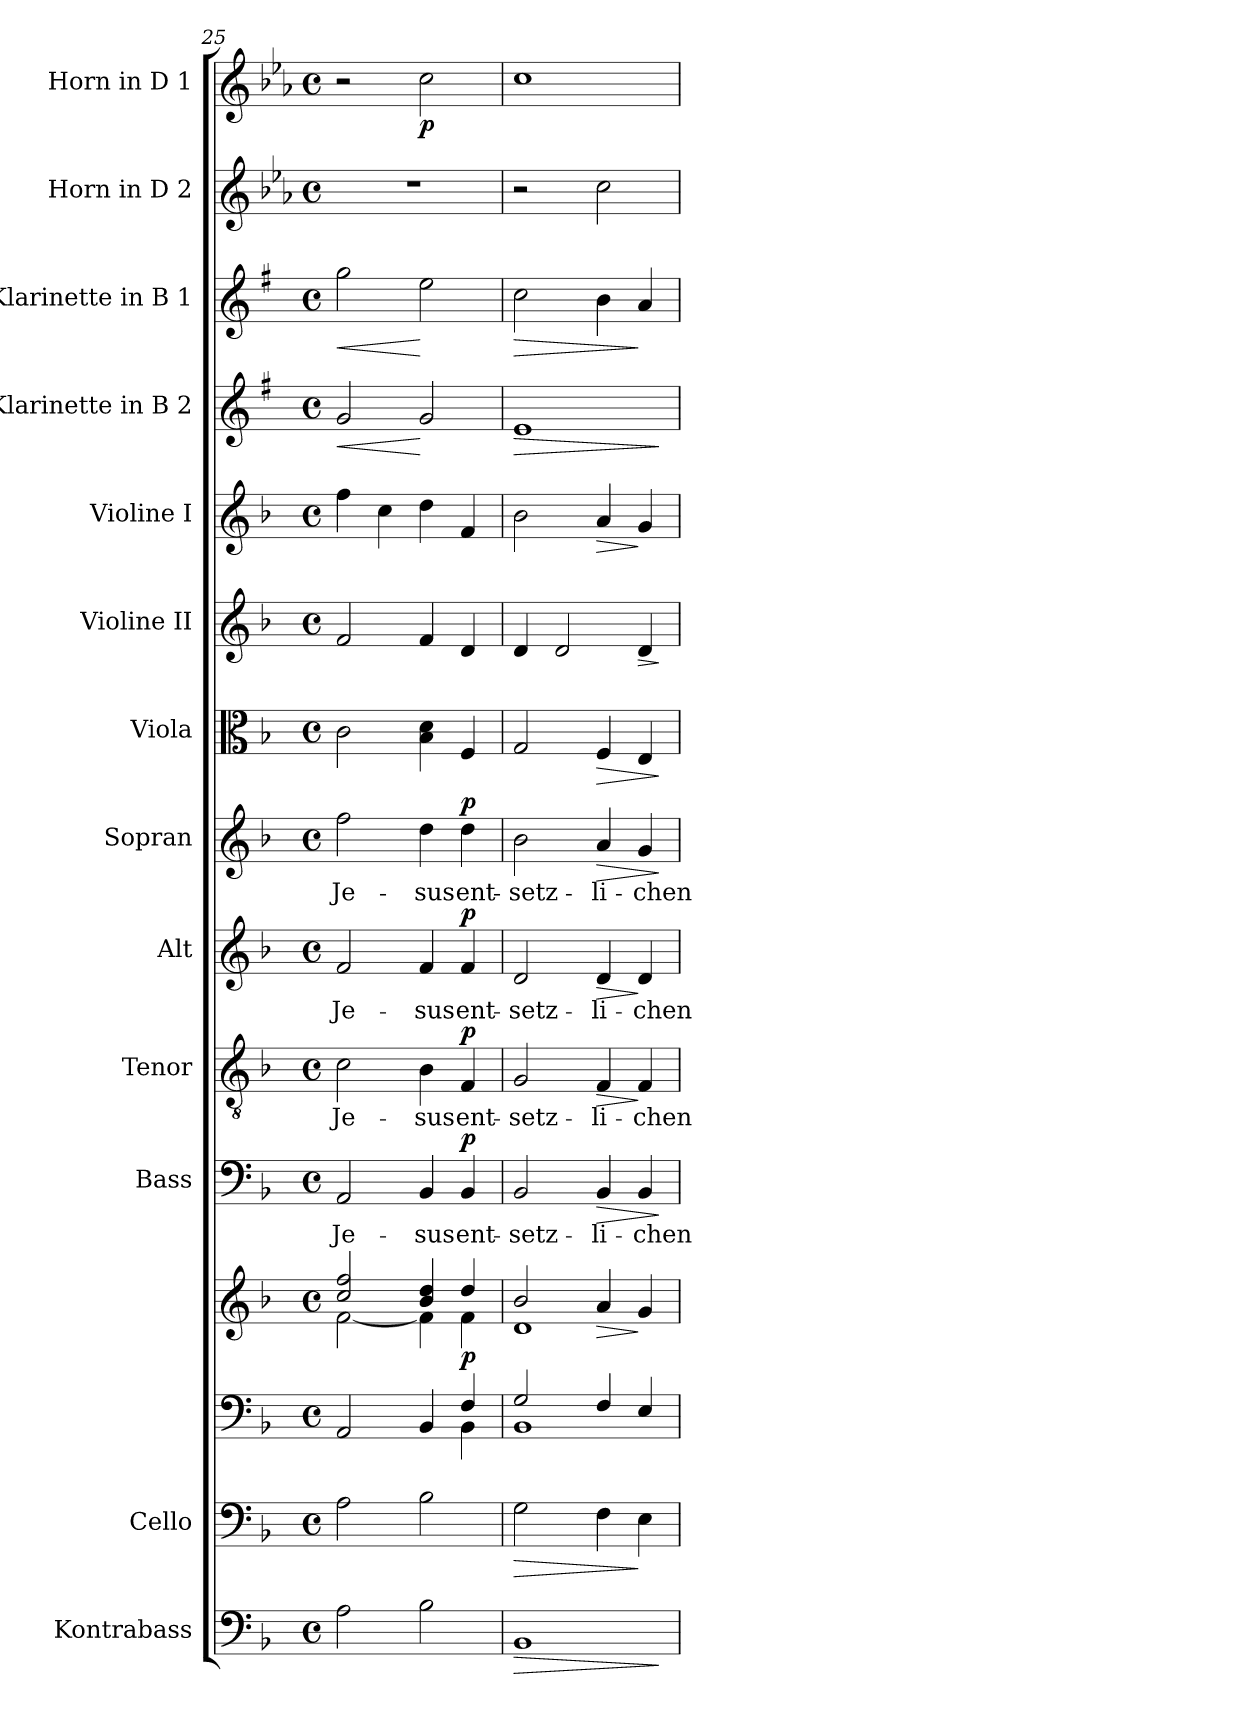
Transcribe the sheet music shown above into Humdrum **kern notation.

**kern	**dynam	**kern	**dynam	**kern	**kern	**dynam	**kern	**text	**dynam	**kern	**text	**dynam	**kern	**text	**dynam	**kern	**text	**dynam	**kern	**dynam	**kern	**dynam	**kern	**dynam	**kern	**dynam	**kern	**dynam	**kern	**kern	**dynam
*part14	*part14	*part13	*part13	*part12	*part12	*part12	*part11	*part11	*part11	*part10	*part10	*part10	*part9	*part9	*part9	*part8	*part8	*part8	*part7	*part7	*part6	*part6	*part5	*part5	*part4	*part4	*part3	*part3	*part2	*part1	*part1
*staff15	*staff15	*staff14	*staff14	*staff13	*staff12	*staff12/13	*staff11	*staff11	*staff11	*staff10	*staff10	*staff10	*staff9	*staff9	*staff9	*staff8	*staff8	*staff8	*staff7	*staff7	*staff6	*staff6	*staff5	*staff5	*staff4	*staff4	*staff3	*staff3	*staff2	*staff1	*staff1
*I"Kontrabass	*	*I"Cello	*	*	*	*	*I"Bass	*	*	*I"Tenor	*	*	*I"Alt	*	*	*I"Sopran	*	*	*I"Viola	*	*I"Violine II	*	*I"Violine I	*	*I"Klarinette in B 2	*	*I"Klarinette in B 1	*	*I"Horn in D 2	*I"Horn in D 1	*
*I'Kb.	*	*	*	*	*	*	*I'B	*	*	*I'T	*	*	*I'A	*	*	*I'S	*	*	*I'Vla.	*	*I'Vl. II	*	*I'Vl. I	*	*	*	*	*	*I'Hrn. 2	*I'Hrn. 1	*
*clefF4	*	*clefF4	*	*clefF4	*clefG2	*	*clefF4	*	*	*clefGv2	*	*	*clefG2	*	*	*clefG2	*	*	*clefC3	*	*clefG2	*	*clefG2	*	*clefG2	*	*clefG2	*	*clefG2	*clefG2	*
*ITrd7c12	*	*	*	*	*	*	*	*	*	*	*	*	*	*	*	*	*	*	*	*	*	*	*	*	*ITrd1c2	*	*ITrd1c2	*	*ITrd-1c-2	*ITrd-1c-2	*
*k[b-]	*	*k[b-]	*	*k[b-]	*k[b-]	*	*k[b-]	*	*	*k[b-]	*	*	*k[b-]	*	*	*k[b-]	*	*	*k[b-]	*	*k[b-]	*	*k[b-]	*	*k[b-]	*	*k[b-]	*	*k[b-]	*k[b-]	*
*F:	*	*F:	*	*F:	*F:	*	*F:	*	*	*F:	*	*	*F:	*	*	*F:	*	*	*F:	*	*F:	*	*F:	*	*F:	*	*F:	*	*F:	*F:	*
*M4/4	*	*M4/4	*	*M4/4	*M4/4	*	*M4/4	*	*	*M4/4	*	*	*M4/4	*	*	*M4/4	*	*	*M4/4	*	*M4/4	*	*M4/4	*	*M4/4	*	*M4/4	*	*M4/4	*M4/4	*
*met(c)	*	*met(c)	*	*met(c)	*met(c)	*	*met(c)	*	*	*met(c)	*	*	*met(c)	*	*	*met(c)	*	*	*met(c)	*	*met(c)	*	*met(c)	*	*met(c)	*	*met(c)	*	*met(c)	*met(c)	*
=25	=25	=25	=25	=25	=25	=25	=25	=25	=25	=25	=25	=25	=25	=25	=25	=25	=25	=25	=25	=25	=25	=25	=25	=25	=25	=25	=25	=25	=25	=25	=25
*	*	*	*	*^	*^	*	*	*	*	*	*	*	*	*	*	*	*	*	*	*	*	*	*	*	*	*	*	*	*	*	*
!	!	!	!	!	!	!	!	!	!	!LO:LY:b	!	!	!LO:LY:b	!	!	!LO:LY:b	!	!	!LO:LY:b	!	!	!	!	!	!	!	!	!LO:HP:b	!	!LO:HP:b	!	!	!
2AA\	.	2A\	.	2AA/	2.ryy	2cc/ 2ff/	[<2f\	.	2AA/	Je-	.	2c\	Je-	.	2f/	Je-	.	2ff\	Je-	.	2c\	.	2f/	.	4ff\	.	2f/	<	2ff\	<	1r	2r	.
.	.	.	.	.	.	.	.	.	.	.	.	.	.	.	.	.	.	.	.	.	.	.	.	.	4cc\	.	.	.	.	.	.	.	.
!	!	!	!	!	!	!	!	!	!	!LO:LY:b	!	!	!LO:LY:b	!	!	!LO:LY:b	!	!	!LO:LY:b	!	!	!	!	!	!	!	!	!	!	!	!	!	!LO:DY:b
2BB-\	.	2B-\	.	4BB-/	.	4b-/ 4dd/	4f\]	.	4BB-/	-sus	.	4B-\	-sus	.	4f/	-sus	.	4dd\	-sus	.	4B-\ 4d\	.	4f/	.	4dd\	.	2f/	[	2dd\	[	.	2dd\	p
!	!	!	!	!	!	!	!	!LO:DY:b	!	!LO:LY:b	!LO:DY:a	!	!LO:LY:b	!LO:DY:a	!	!LO:LY:b	!LO:DY:a	!	!LO:LY:b	!LO:DY:a	!	!	!	!	!	!	!	!	!	!	!	!	!
.	.	.	.	4F/	4BB-\	4dd/	4f\	p	4BB-/	ent-	p	4F/	ent-	p	4f/	ent-	p	4dd\	ent-	p	4F/	.	4d/	.	4f/	.	.	.	.	.	.	.	.
!!LO:PB:g=z
=26	=26	=26	=26	=26	=26	=26	=26	=26	=26	=26	=26	=26	=26	=26	=26	=26	=26	=26	=26	=26	=26	=26	=26	=26	=26	=26	=26	=26	=26	=26	=26	=26	=26
!	!LO:HP:b	!	!LO:HP:b	!	!	!	!	!	!	!LO:LY:b	!	!	!LO:LY:b	!	!	!LO:LY:b	!	!	!LO:LY:b	!	!	!	!	!	!	!	!	!LO:HP:b	!	!LO:HP:b	!	!	!
1BBB-	>	2G\	>	2G/	1BB-	2b-/	1d	.	2BB-/	-setz-	.	2G/	-setz-	.	2d/	-setz-	.	2b-\	-setz-	.	2G/	.	4d/	.	2b-\	.	1d	>	2b-\	>	2r	1dd	.
.	.	.	.	.	.	.	.	.	.	.	.	.	.	.	.	.	.	.	.	.	.	.	2d/	.	.	.	.	.	.	.	.	.	.
!	!	!	!	!	!	!	!	!LO:HP:b	!	!LO:LY:b	!LO:HP:b	!	!LO:LY:b	!LO:HP:b	!	!LO:LY:b	!LO:HP:b	!	!LO:LY:b	!LO:HP:b	!	!LO:HP:b	!	!	!	!LO:HP:b	!	!	!	!	!	!	!
.	.	4F\	.	4F/	.	4a/	.	>	4BB-/	-li-	>	4F/	-li-	>	4d/	-li-	>	4a/	-li-	>	4F/	>	.	.	4a/	>	.	.	4a\	.	2dd\	.	.
!	!	!	!	!	!	!	!	!	!	!LO:LY:b	!	!	!LO:LY:b	!	!	!LO:LY:b	!	!	!LO:LY:b	!	!	!	!	!LO:HP:b	!	!	!	!	!	!	!	!	!
.	.	4E\	]	4E/	.	4g/	.	]	4BB-/	-chen	.	4F/	-chen	]	4d/	-chen	]	4g/	-chen	.	4E/	.	4d/	>	4g/	]	.	.	4g/	]	.	.	.
*	*	*	*	*v	*v	*	*	*	*	*	*	*	*	*	*	*	*	*	*	*	*	*	*	*	*	*	*	*	*	*	*	*	*
*	*	*	*	*	*v	*v	*	*	*	*	*	*	*	*	*	*	*	*	*	*	*	*	*	*	*	*	*	*	*	*	*	*
.	]	.	.	.	.	.	.	.	]	.	.	.	.	.	.	.	.	]	.	]	.	]	.	.	.	]	.	.	.	.	.
=	=	=	=	=	=	=	=	=	=	=	=	=	=	=	=	=	=	=	=	=	=	=	=	=	=	=	=	=	=	=	=
*-	*-	*-	*-	*-	*-	*-	*-	*-	*-	*-	*-	*-	*-	*-	*-	*-	*-	*-	*-	*-	*-	*-	*-	*-	*-	*-	*-	*-	*-	*-	*-
